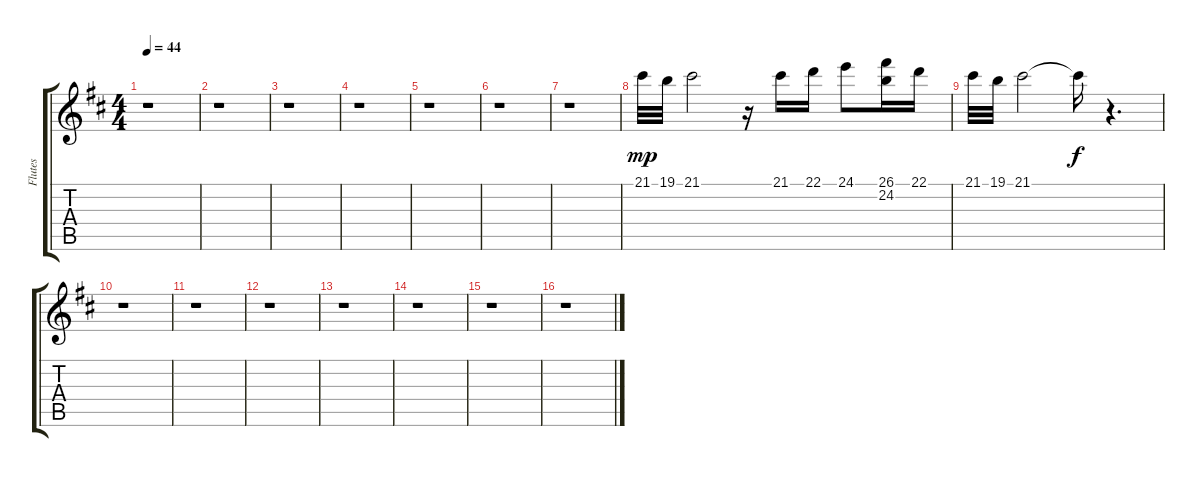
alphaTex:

\track ("Flutes" "Flutes") {instrument flute}
\staff {score tabs}
\tuning (E4 B3 G3 D3 A2 E2) {hide}
\ts (4 4)
\tempo 44
\clef g2
\ks d
r.1{dy mp} |
r.1 |
r.1 |
r.1 |
r.1 |
r.1 |
r.1 |
21.1.32{instrument flute} 19.1.32 21.1.2 r.16 21.1.16 22.1.16 24.1.8 (26.1 24.2).16 22.1.16 |
21.1.32 19.1.32 21.1.2 21.1{t}.16{dy f} r.4{d} |
r.1 |
r.1 |
r.1 |
r.1 |
r.1 |
r.1 |
r.1
